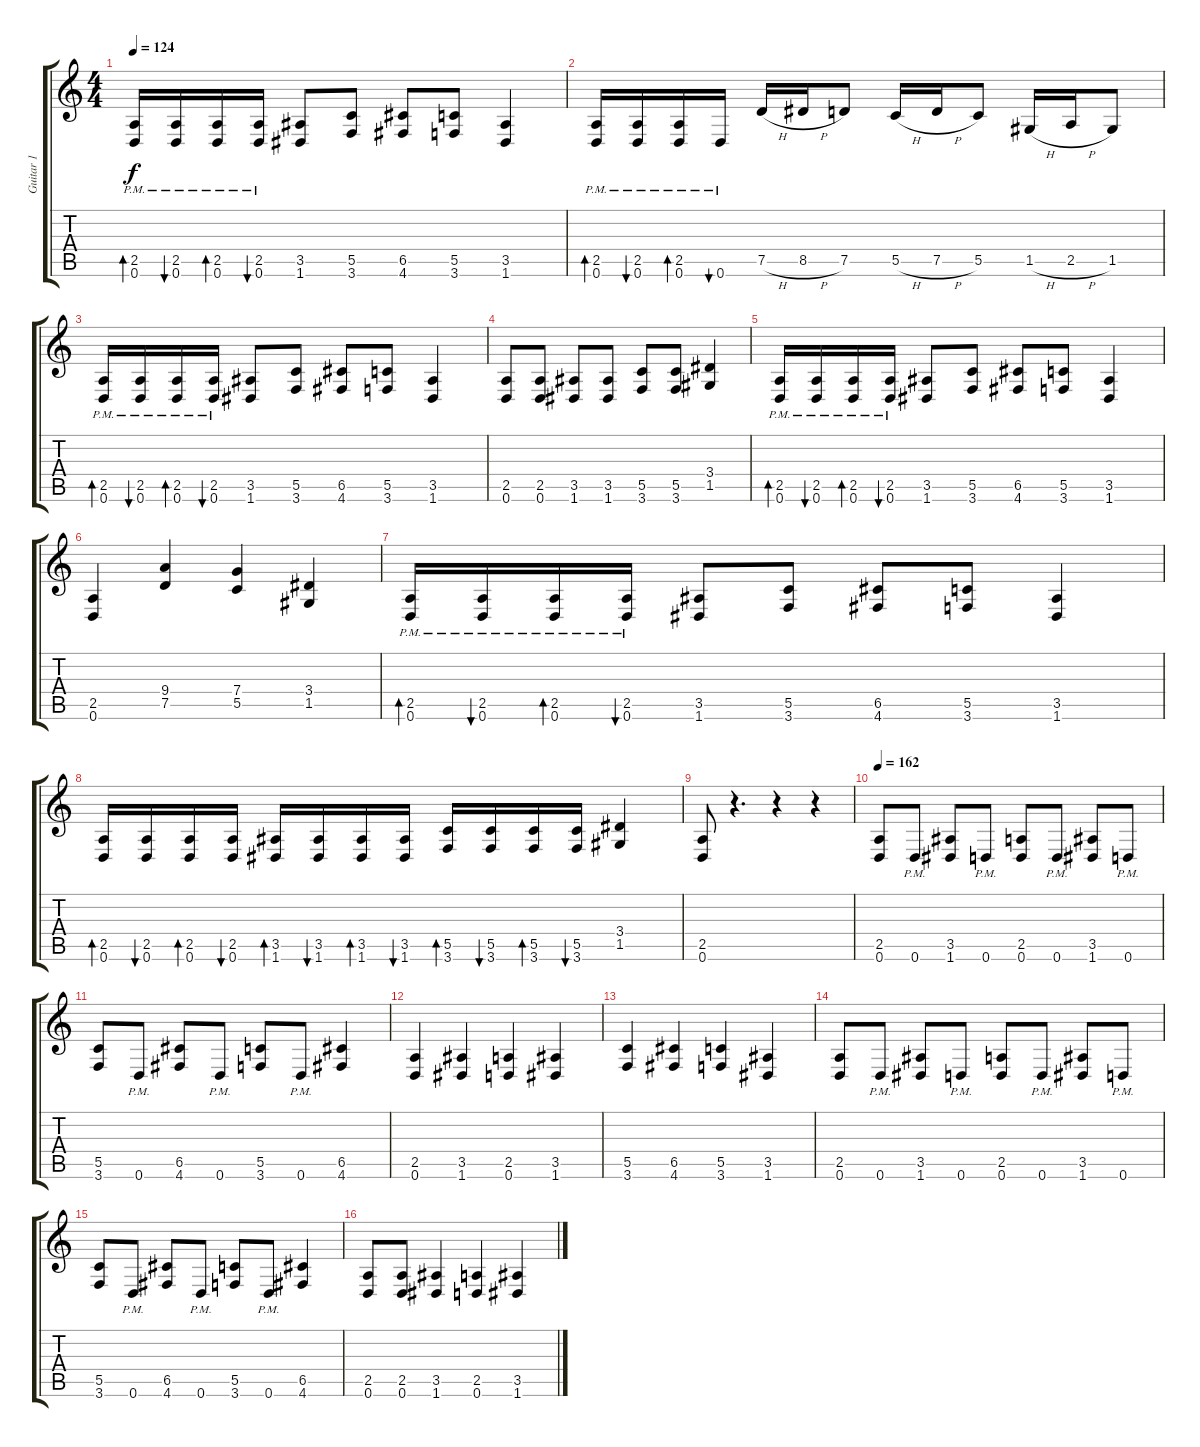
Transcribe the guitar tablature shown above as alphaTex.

\track ("Guitar 1" "Guitar 1") {instrument distortionguitar}
\staff {score tabs}
\tuning (D4 A3 F3 C3 G2 D2) {hide}
\ts (4 4)
\tempo 124
\clef g2
\ks c
(2.5{pm} 0.6{pm}).16{bd 60 dy f} (2.5{pm} 0.6{pm}).16{bu 60} (2.5{pm} 0.6{pm}).16{bd 60} (2.5{pm} 0.6{pm}).16{bu 60} (3.5 1.6).8 (5.5 3.6).8 (6.5 4.6).8 (5.5 3.6).8 (3.5 1.6).4 |
(2.5{pm} 0.6{pm}).16{bd 60} (2.5{pm} 0.6{pm}).16{bu 60} (2.5{pm} 0.6{pm}).16{bd 60} 0.6{pm}.16{bu 60} 7.5{h}.16 8.5{h}.16 7.5.8 5.5{h}.16 7.5{h}.16 5.5.8 1.5{h}.16 2.5{h}.16 1.5.8 |
(2.5{pm} 0.6{pm}).16{bd 60} (2.5{pm} 0.6{pm}).16{bu 60} (2.5{pm} 0.6{pm}).16{bd 60} (2.5{pm} 0.6{pm}).16{bu 60} (3.5 1.6).8 (5.5 3.6).8 (6.5 4.6).8 (5.5 3.6).8 (3.5 1.6).4 |
(2.5 0.6).8 (2.5 0.6).8 (3.5 1.6).8 (3.5 1.6).8 (5.5 3.6).8 (5.5 3.6).8 (3.4 1.5).4 |
(2.5{pm} 0.6{pm}).16{bd 60} (2.5{pm} 0.6{pm}).16{bu 60} (2.5{pm} 0.6{pm}).16{bd 60} (2.5{pm} 0.6{pm}).16{bu 60} (3.5 1.6).8 (5.5 3.6).8 (6.5 4.6).8 (5.5 3.6).8 (3.5 1.6).4 |
(2.5 0.6).4 (9.4 7.5).4 (7.4 5.5).4 (3.4 1.5).4 |
(2.5{pm} 0.6{pm}).16{bd 60} (2.5{pm} 0.6{pm}).16{bu 60} (2.5{pm} 0.6{pm}).16{bd 60} (2.5{pm} 0.6{pm}).16{bu 60} (3.5 1.6).8 (5.5 3.6).8 (6.5 4.6).8 (5.5 3.6).8 (3.5 1.6).4 |
(2.5 0.6).16{bd 60} (2.5 0.6).16{bu 60} (2.5 0.6).16{bd 60} (2.5 0.6).16{bu 60} (3.5 1.6).16{bd 60} (3.5 1.6).16{bu 60} (3.5 1.6).16{bd 60} (3.5 1.6).16{bu 60} (5.5 3.6).16{bd 60} (5.5 3.6).16{bu 60} (5.5 3.6).16{bd 60} (5.5 3.6).16{bu 60} (3.4 1.5).4 |
(2.5 0.6).8 r.4{d} r.4 r.4 |
\tempo 162
(2.5 0.6).8 0.6{pm}.8 (3.5 1.6).8 0.6{pm}.8 (2.5 0.6).8 0.6{pm}.8 (3.5 1.6).8 0.6{pm}.8 |
(5.5 3.6).8 0.6{pm}.8 (6.5 4.6).8 0.6{pm}.8 (5.5 3.6).8 0.6{pm}.8 (6.5 4.6).4 |
(2.5 0.6).4 (3.5 1.6).4 (2.5 0.6).4 (3.5 1.6).4 |
(5.5 3.6).4 (6.5 4.6).4 (5.5 3.6).4 (3.5 1.6).4 |
(2.5 0.6).8 0.6{pm}.8 (3.5 1.6).8 0.6{pm}.8 (2.5 0.6).8 0.6{pm}.8 (3.5 1.6).8 0.6{pm}.8 |
(5.5 3.6).8 0.6{pm}.8 (6.5 4.6).8 0.6{pm}.8 (5.5 3.6).8 0.6{pm}.8 (6.5 4.6).4 |
(2.5 0.6).8 (2.5 0.6).8 (3.5 1.6).4 (2.5 0.6).4 (3.5 1.6).4
